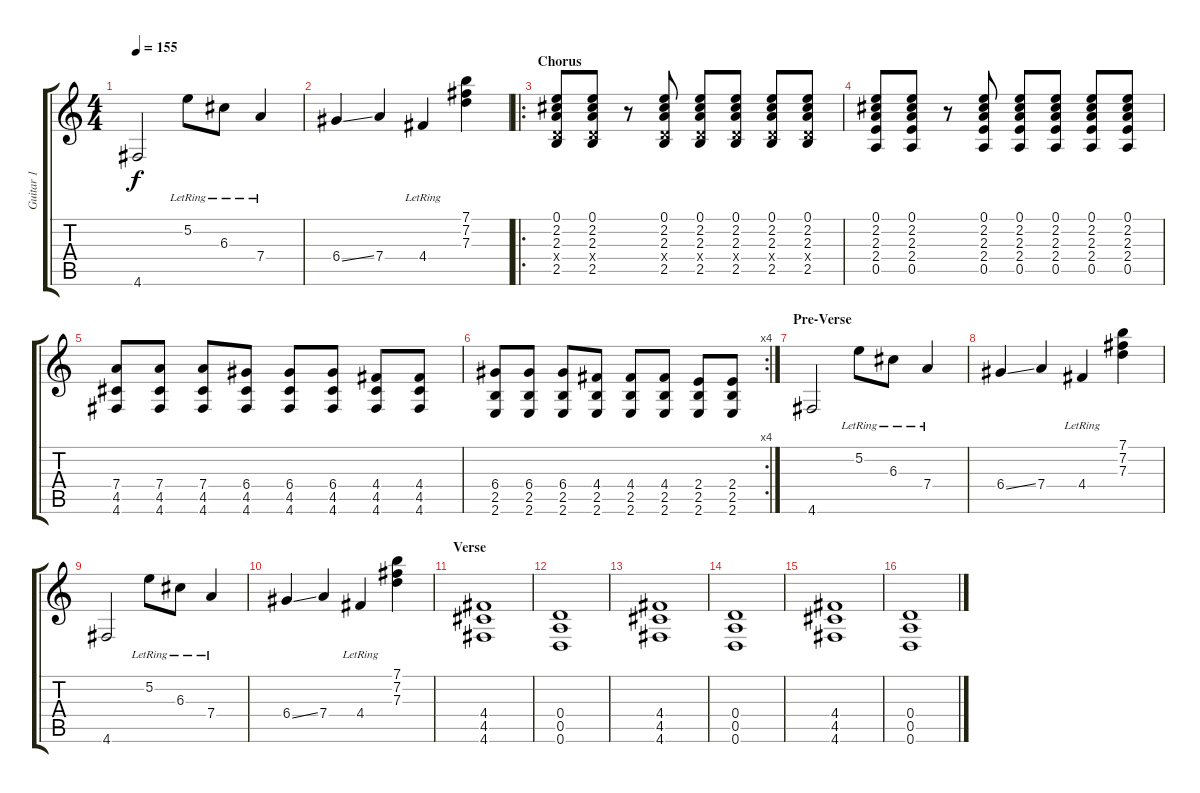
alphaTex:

\track ("Guitar 1" "Guitar 1") {instrument electricguitarclean}
\staff {score tabs}
\tuning (E4 B3 G3 D3 A2 D2) {hide}
\ts (4 4)
\tempo 155
\clef g2
\ks c
4.6.2{dy f} 5.2{lr}.8 6.3{lr}.8 7.4{lr}.4 |
6.4{ss}.4 7.4.4 4.4{lr}.4 (7.1 7.2 7.3).4 |
\ro
\section ("" "Chorus")
(0.1 2.2 2.3 0.4{x} 2.5).8 (0.1 2.2 2.3 0.4{x} 2.5).8 r.8 (0.1 2.2 2.3 0.4{x} 2.5).8 (0.1 2.2 2.3 0.4{x} 2.5).8 (0.1 2.2 2.3 0.4{x} 2.5).8 (0.1 2.2 2.3 0.4{x} 2.5).8 (0.1 2.2 2.3 0.4{x} 2.5).8 |
(0.1 2.2 2.3 2.4 0.5).8 (0.1 2.2 2.3 2.4 0.5).8 r.8 (0.1 2.2 2.3 2.4 0.5).8 (0.1 2.2 2.3 2.4 0.5).8 (0.1 2.2 2.3 2.4 0.5).8 (0.1 2.2 2.3 2.4 0.5).8 (0.1 2.2 2.3 2.4 0.5).8 |
(7.4 4.5 4.6).8 (7.4 4.5 4.6).8 (7.4 4.5 4.6).8 (6.4 4.5 4.6).8 (6.4 4.5 4.6).8 (6.4 4.5 4.6).8 (4.4 4.5 4.6).8 (4.4 4.5 4.6).8 |
\rc 4
(6.4 2.5 2.6).8 (6.4 2.5 2.6).8 (6.4 2.5 2.6).8 (4.4 2.5 2.6).8 (4.4 2.5 2.6).8 (4.4 2.5 2.6).8 (2.4 2.5 2.6).8 (2.4 2.5 2.6).8 |
\section ("" "Pre-Verse")
4.6.2 5.2{lr}.8 6.3{lr}.8 7.4{lr}.4 |
6.4{ss}.4 7.4.4 4.4{lr}.4 (7.1 7.2 7.3).4 |
4.6.2 5.2{lr}.8 6.3{lr}.8 7.4{lr}.4 |
6.4{ss}.4 7.4.4 4.4{lr}.4 (7.1 7.2 7.3).4 |
\section ("" "Verse")
(4.4 4.5 4.6).1 |
(0.4 0.5 0.6).1 |
(4.4 4.5 4.6).1 |
(0.4 0.5 0.6).1 |
(4.4 4.5 4.6).1 |
(0.4 0.5 0.6).1
